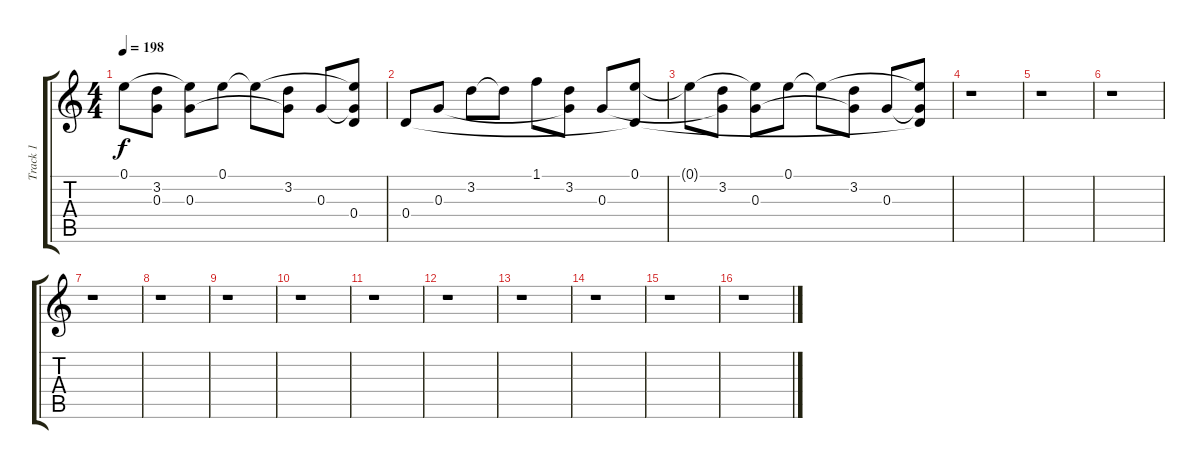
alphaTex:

\track ("Track 1" "Track 1") {instrument electricguitarclean}
\staff {score tabs}
\tuning (E4 B3 G3 D3 A2 E2) {hide}
\ts (4 4)
\tempo 198
\clef g2
\ks c
0.1{t}.8{dy f} (3.2 0.3{t}).8 (0.1{t} 0.3).8 0.1.8 0.1{t}.8 (3.2 0.3{t}).8 0.3.8 (0.1{t} 0.3{t} 0.4{t}).8 |
0.4.8 0.3.8 3.2.8 3.2{t}.8 1.1.8 (3.2 0.3{t}).8 0.3.8 (0.1 0.4{t}).8 |
0.1{t}.8 (3.2 0.3{t}).8 (0.1{t} 0.3).8 0.1.8 0.1{t}.8 (3.2 0.3{t}).8 0.3.8 (0.1{t} 0.3{t} 0.4{t}).8 |
r.1 |
r.1 |
r.1 |
r.1 |
r.1 |
r.1 |
r.1 |
r.1 |
r.1 |
r.1 |
r.1 |
r.1 |
r.1
